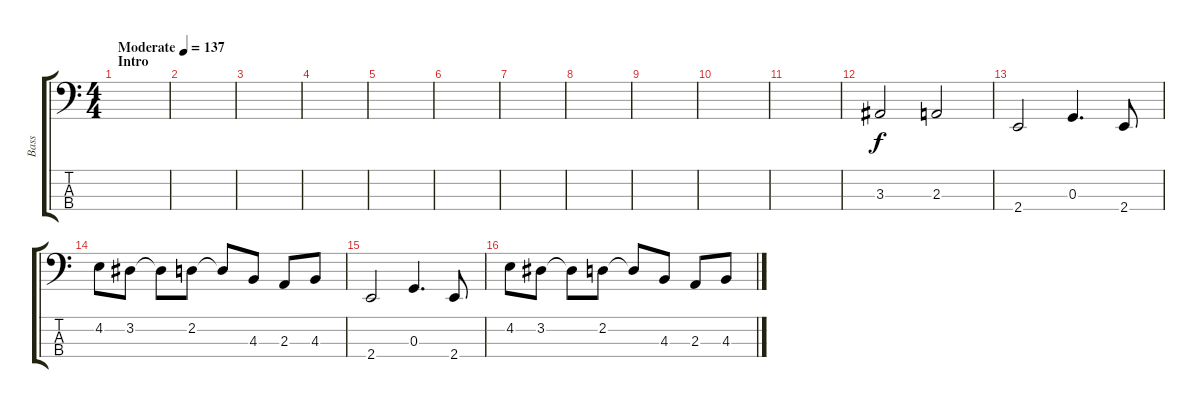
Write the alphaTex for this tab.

\track ("Bass" "Bass") {instrument electricbassfinger}
\staff {score tabs}
\tuning (F2 C2 G1 D1) {hide}
\ts (4 4)
\section ("" "Intro")
\tempo (137 "Moderate")
\clef f4
\ks c
|
|
|
|
|
|
|
|
|
|
|
3.3.2 2.3.2 |
2.4.2 0.3.4{d} 2.4.8 |
4.2.8 3.2.8 3.2{t}.8 2.2.8 2.2{t}.8 4.3.8 2.3.8 4.3.8 |
2.4.2 0.3.4{d} 2.4.8 |
4.2.8 3.2.8 3.2{t}.8 2.2.8 2.2{t}.8 4.3.8 2.3.8 4.3.8
